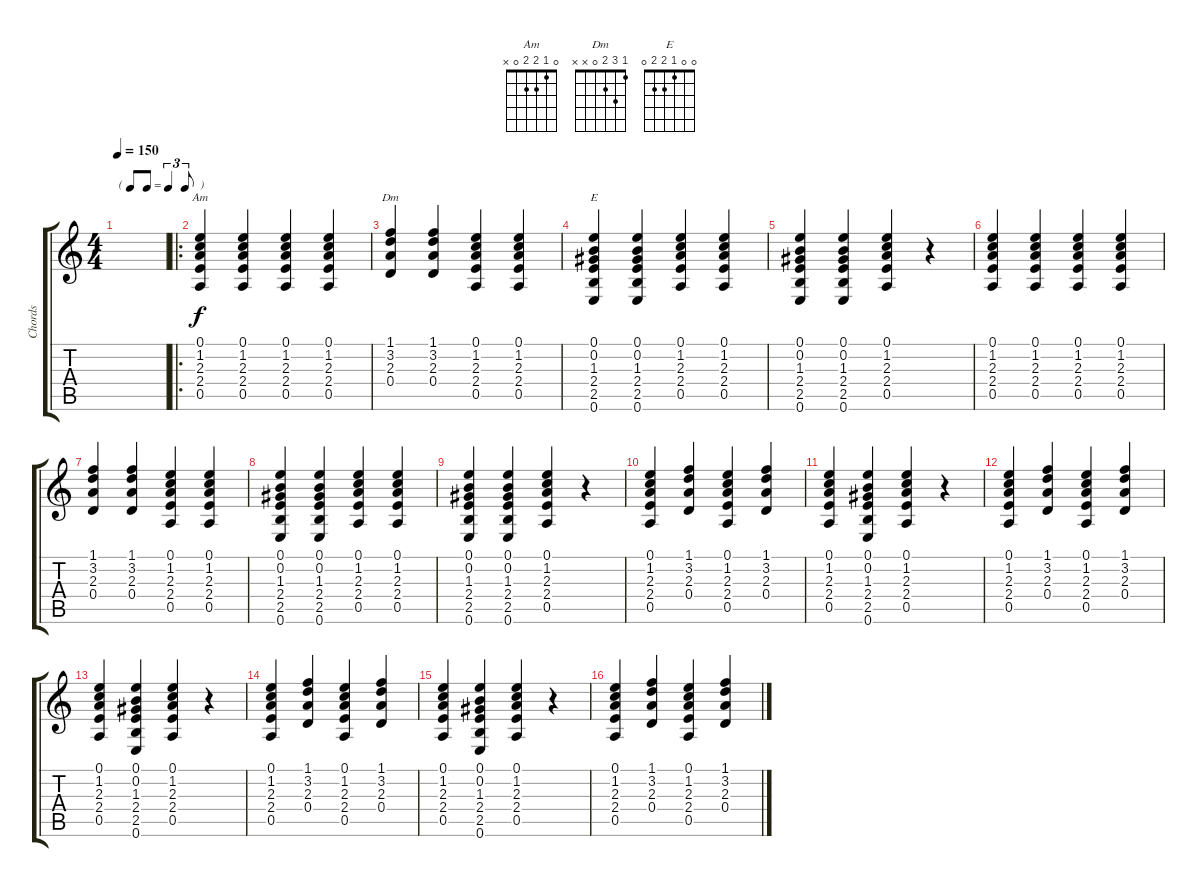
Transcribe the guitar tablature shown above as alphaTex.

\track ("Chords" "Chords") {instrument acousticguitarnylon}
\staff {score tabs}
\tuning (E4 B3 G3 D3 A2 E2) {hide}
\chord ("Am" 0 1 2 2 0 x)
\chord ("Dm" 1 3 2 0 x x)
\chord ("E" 0 0 1 2 2 0)
\ts (4 4)
\tf triplet8th
\tempo 150
\clef g2
\ks c
|
\ro
(0.1 1.2 2.3 2.4 0.5).4{ch "Am"} (0.1 1.2 2.3 2.4 0.5).4 (0.1 1.2 2.3 2.4 0.5).4 (0.1 1.2 2.3 2.4 0.5).4 |
(1.1 3.2 2.3 0.4).4{ch "Dm"} (1.1 3.2 2.3 0.4).4 (0.1 1.2 2.3 2.4 0.5).4 (0.1 1.2 2.3 2.4 0.5).4 |
(0.1 0.2 1.3 2.4 2.5 0.6).4{ch "E"} (0.1 0.2 1.3 2.4 2.5 0.6).4 (0.1 1.2 2.3 2.4 0.5).4 (0.1 1.2 2.3 2.4 0.5).4 |
(0.1 0.2 1.3 2.4 2.5 0.6).4 (0.1 0.2 1.3 2.4 2.5 0.6).4 (0.1 1.2 2.3 2.4 0.5).4 r.4 |
(0.1 1.2 2.3 2.4 0.5).4 (0.1 1.2 2.3 2.4 0.5).4 (0.1 1.2 2.3 2.4 0.5).4 (0.1 1.2 2.3 2.4 0.5).4 |
(1.1 3.2 2.3 0.4).4 (1.1 3.2 2.3 0.4).4 (0.1 1.2 2.3 2.4 0.5).4 (0.1 1.2 2.3 2.4 0.5).4 |
(0.1 0.2 1.3 2.4 2.5 0.6).4 (0.1 0.2 1.3 2.4 2.5 0.6).4 (0.1 1.2 2.3 2.4 0.5).4 (0.1 1.2 2.3 2.4 0.5).4 |
(0.1 0.2 1.3 2.4 2.5 0.6).4 (0.1 0.2 1.3 2.4 2.5 0.6).4 (0.1 1.2 2.3 2.4 0.5).4 r.4 |
(0.1 1.2 2.3 2.4 0.5).4 (1.1 3.2 2.3 0.4).4 (0.1 1.2 2.3 2.4 0.5).4 (1.1 3.2 2.3 0.4).4 |
(0.1 1.2 2.3 2.4 0.5).4 (0.1 0.2 1.3 2.4 2.5 0.6).4 (0.1 1.2 2.3 2.4 0.5).4 r.4 |
(0.1 1.2 2.3 2.4 0.5).4 (1.1 3.2 2.3 0.4).4 (0.1 1.2 2.3 2.4 0.5).4 (1.1 3.2 2.3 0.4).4 |
(0.1 1.2 2.3 2.4 0.5).4 (0.1 0.2 1.3 2.4 2.5 0.6).4 (0.1 1.2 2.3 2.4 0.5).4 r.4 |
(0.1 1.2 2.3 2.4 0.5).4 (1.1 3.2 2.3 0.4).4 (0.1 1.2 2.3 2.4 0.5).4 (1.1 3.2 2.3 0.4).4 |
(0.1 1.2 2.3 2.4 0.5).4 (0.1 0.2 1.3 2.4 2.5 0.6).4 (0.1 1.2 2.3 2.4 0.5).4 r.4 |
(0.1 1.2 2.3 2.4 0.5).4 (1.1 3.2 2.3 0.4).4 (0.1 1.2 2.3 2.4 0.5).4 (1.1 3.2 2.3 0.4).4
